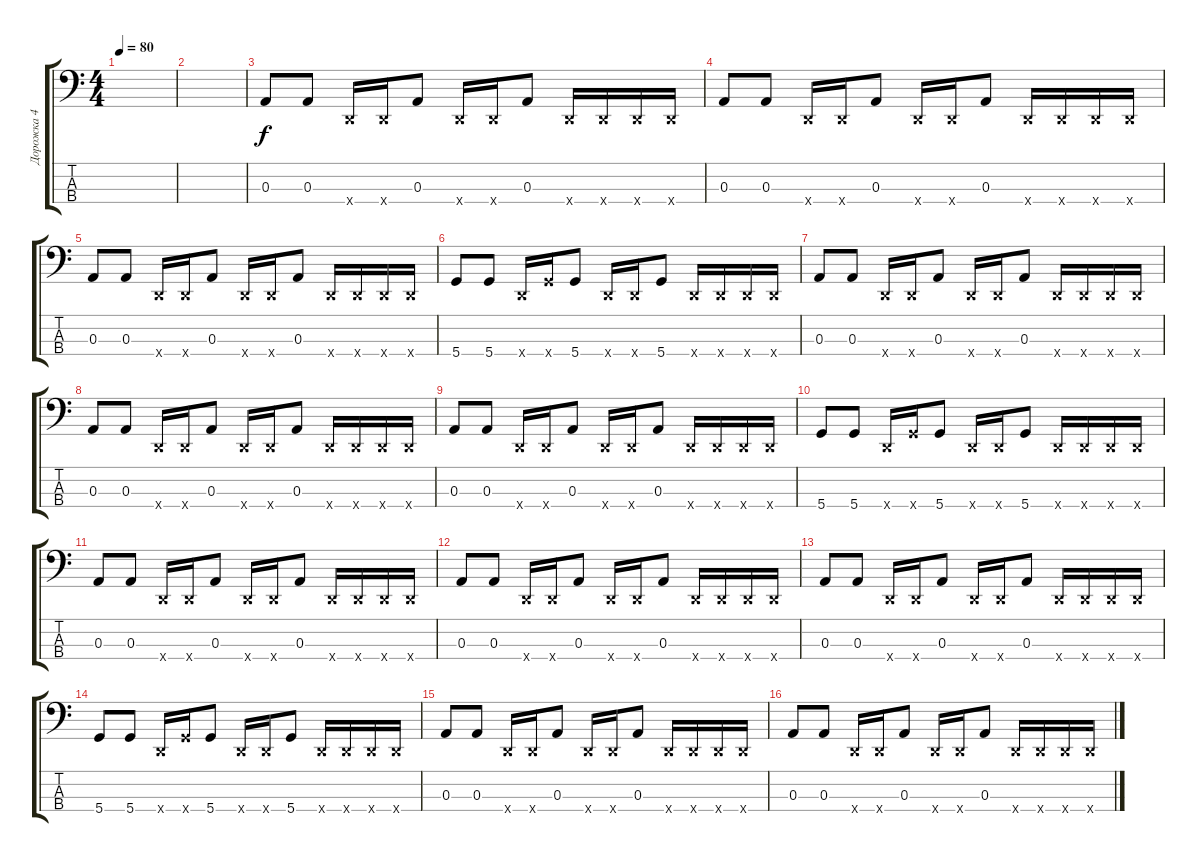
\track ("Дорожка 4" "Дорожка 4") {instrument electricbasspick}
\staff {score tabs}
\tuning (G2 D2 A1 D1) {hide}
\ts (4 4)
\tempo 80
\clef f4
\ks c
|
|
0.3.8 0.3.8 0.4{x}.16 0.4{x}.16 0.3.8 0.4{x}.16 0.4{x}.16 0.3.8 0.4{x}.16 0.4{x}.16 0.4{x}.16 0.4{x}.16 |
0.3.8 0.3.8 0.4{x}.16 0.4{x}.16 0.3.8 0.4{x}.16 0.4{x}.16 0.3.8 0.4{x}.16 0.4{x}.16 0.4{x}.16 0.4{x}.16 |
0.3.8 0.3.8 0.4{x}.16 0.4{x}.16 0.3.8 0.4{x}.16 0.4{x}.16 0.3.8 0.4{x}.16 0.4{x}.16 0.4{x}.16 0.4{x}.16 |
5.4.8 5.4.8 0.4{x}.16 5.4{x}.16 5.4.8 0.4{x}.16 0.4{x}.16 5.4.8 0.4{x}.16 0.4{x}.16 0.4{x}.16 0.4{x}.16 |
0.3.8 0.3.8 0.4{x}.16 0.4{x}.16 0.3.8 0.4{x}.16 0.4{x}.16 0.3.8 0.4{x}.16 0.4{x}.16 0.4{x}.16 0.4{x}.16 |
0.3.8 0.3.8 0.4{x}.16 0.4{x}.16 0.3.8 0.4{x}.16 0.4{x}.16 0.3.8 0.4{x}.16 0.4{x}.16 0.4{x}.16 0.4{x}.16 |
0.3.8 0.3.8 0.4{x}.16 0.4{x}.16 0.3.8 0.4{x}.16 0.4{x}.16 0.3.8 0.4{x}.16 0.4{x}.16 0.4{x}.16 0.4{x}.16 |
5.4.8 5.4.8 0.4{x}.16 5.4{x}.16 5.4.8 0.4{x}.16 0.4{x}.16 5.4.8 0.4{x}.16 0.4{x}.16 0.4{x}.16 0.4{x}.16 |
0.3.8 0.3.8 0.4{x}.16 0.4{x}.16 0.3.8 0.4{x}.16 0.4{x}.16 0.3.8 0.4{x}.16 0.4{x}.16 0.4{x}.16 0.4{x}.16 |
0.3.8 0.3.8 0.4{x}.16 0.4{x}.16 0.3.8 0.4{x}.16 0.4{x}.16 0.3.8 0.4{x}.16 0.4{x}.16 0.4{x}.16 0.4{x}.16 |
0.3.8 0.3.8 0.4{x}.16 0.4{x}.16 0.3.8 0.4{x}.16 0.4{x}.16 0.3.8 0.4{x}.16 0.4{x}.16 0.4{x}.16 0.4{x}.16 |
5.4.8 5.4.8 0.4{x}.16 5.4{x}.16 5.4.8 0.4{x}.16 0.4{x}.16 5.4.8 0.4{x}.16 0.4{x}.16 0.4{x}.16 0.4{x}.16 |
0.3.8 0.3.8 0.4{x}.16 0.4{x}.16 0.3.8 0.4{x}.16 0.4{x}.16 0.3.8 0.4{x}.16 0.4{x}.16 0.4{x}.16 0.4{x}.16 |
0.3.8 0.3.8 0.4{x}.16 0.4{x}.16 0.3.8 0.4{x}.16 0.4{x}.16 0.3.8 0.4{x}.16 0.4{x}.16 0.4{x}.16 0.4{x}.16
